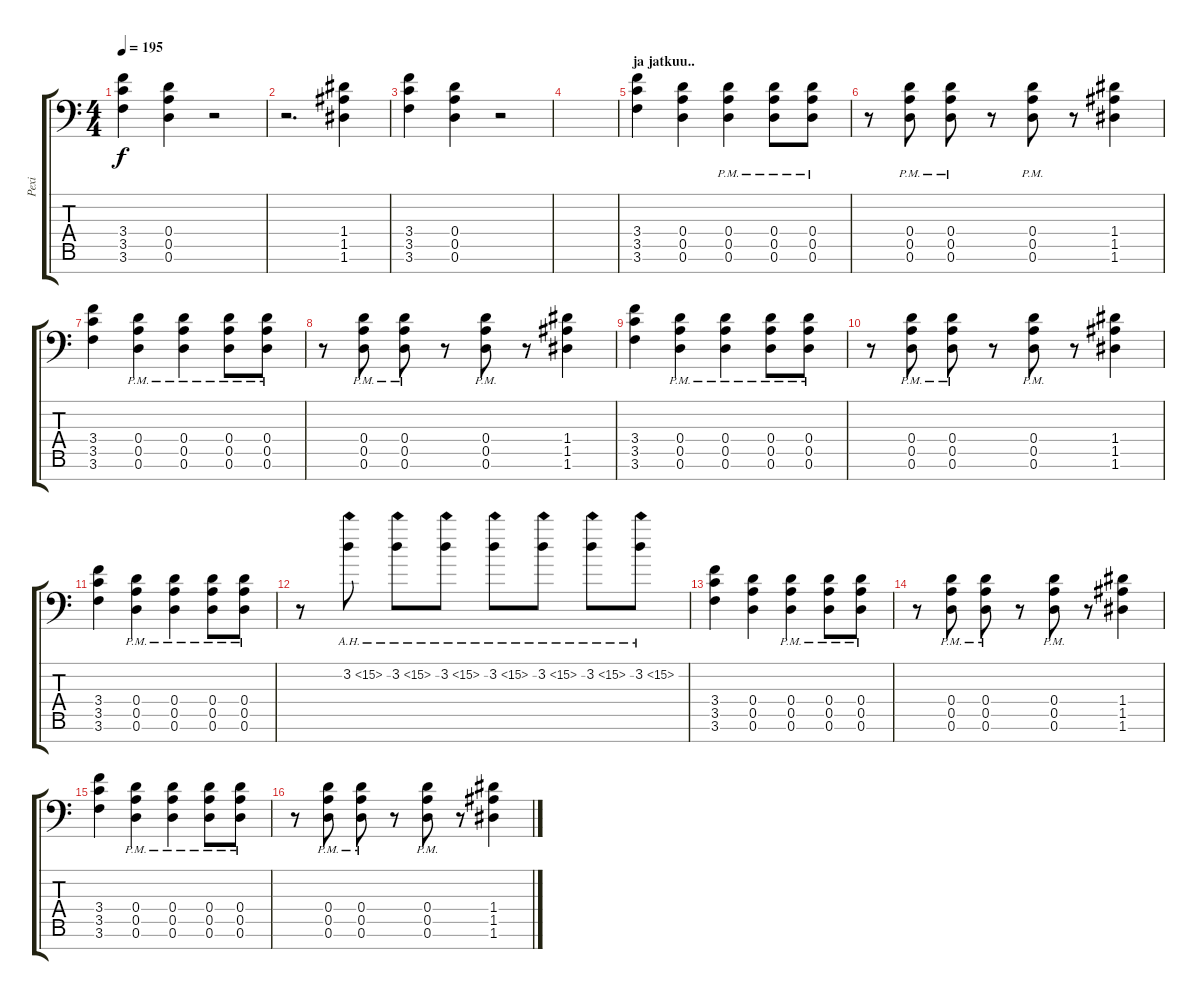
\track ("Pexi" "Pexi") {instrument distortionguitar}
\staff {score tabs}
\tuning (E4 B3 G3 D3 A2 D2 A1) {hide}
\ts (4 4)
\tempo 195
\clef f4
\ks c
(3.4 3.5 3.6).4{dy f} (0.4 0.5 0.6).4 r.2 |
r.2{d} (1.4 1.5 1.6).4 |
(3.4 3.5 3.6).4 (0.4 0.5 0.6).4 r.2 |
|
\section ("" "ja jatkuu..")
(3.4 3.5 3.6).4 (0.4 0.5 0.6).4 (0.4{pm} 0.5{pm} 0.6{pm}).4 (0.4{pm} 0.5{pm} 0.6{pm}).8 (0.4{pm} 0.5{pm} 0.6{pm}).8 |
r.8 (0.4{pm} 0.5{pm} 0.6{pm}).8 (0.4{pm} 0.5{pm} 0.6{pm}).8 r.8 (0.4{pm} 0.5{pm} 0.6{pm}).8 r.8 (1.4 1.5 1.6).4 |
(3.4 3.5 3.6).4 (0.4{pm} 0.5{pm} 0.6{pm}).4 (0.4{pm} 0.5{pm} 0.6{pm}).4 (0.4{pm} 0.5{pm} 0.6{pm}).8 (0.4{pm} 0.5{pm} 0.6{pm}).8 |
r.8 (0.4{pm} 0.5{pm} 0.6{pm}).8 (0.4{pm} 0.5{pm} 0.6{pm}).8 r.8 (0.4{pm} 0.5{pm} 0.6{pm}).8 r.8 (1.4 1.5 1.6).4 |
(3.4 3.5 3.6).4 (0.4{pm} 0.5{pm} 0.6{pm}).4 (0.4{pm} 0.5{pm} 0.6{pm}).4 (0.4{pm} 0.5{pm} 0.6{pm}).8 (0.4{pm} 0.5{pm} 0.6{pm}).8 |
r.8 (0.4{pm} 0.5{pm} 0.6{pm}).8 (0.4{pm} 0.5{pm} 0.6{pm}).8 r.8 (0.4{pm} 0.5{pm} 0.6{pm}).8 r.8 (1.4 1.5 1.6).4 |
(3.4 3.5 3.6).4 (0.4{pm} 0.5{pm} 0.6{pm}).4 (0.4{pm} 0.5{pm} 0.6{pm}).4 (0.4{pm} 0.5{pm} 0.6{pm}).8 (0.4{pm} 0.5{pm} 0.6{pm}).8 |
r.8 3.2{ah 12}.8 3.2{ah 12}.8 3.2{ah 12}.8 3.2{ah 12}.8 3.2{ah 12}.8 3.2{ah 12}.8 3.2{ah 12}.8 |
(3.4 3.5 3.6).4 (0.4 0.5 0.6).4 (0.4{pm} 0.5{pm} 0.6{pm}).4 (0.4{pm} 0.5{pm} 0.6{pm}).8 (0.4{pm} 0.5{pm} 0.6{pm}).8 |
r.8 (0.4{pm} 0.5{pm} 0.6{pm}).8 (0.4{pm} 0.5{pm} 0.6{pm}).8 r.8 (0.4{pm} 0.5{pm} 0.6{pm}).8 r.8 (1.4 1.5 1.6).4 |
(3.4 3.5 3.6).4 (0.4{pm} 0.5{pm} 0.6{pm}).4 (0.4{pm} 0.5{pm} 0.6{pm}).4 (0.4{pm} 0.5{pm} 0.6{pm}).8 (0.4{pm} 0.5{pm} 0.6{pm}).8 |
r.8 (0.4{pm} 0.5{pm} 0.6{pm}).8 (0.4{pm} 0.5{pm} 0.6{pm}).8 r.8 (0.4{pm} 0.5{pm} 0.6{pm}).8 r.8 (1.4 1.5 1.6).4
